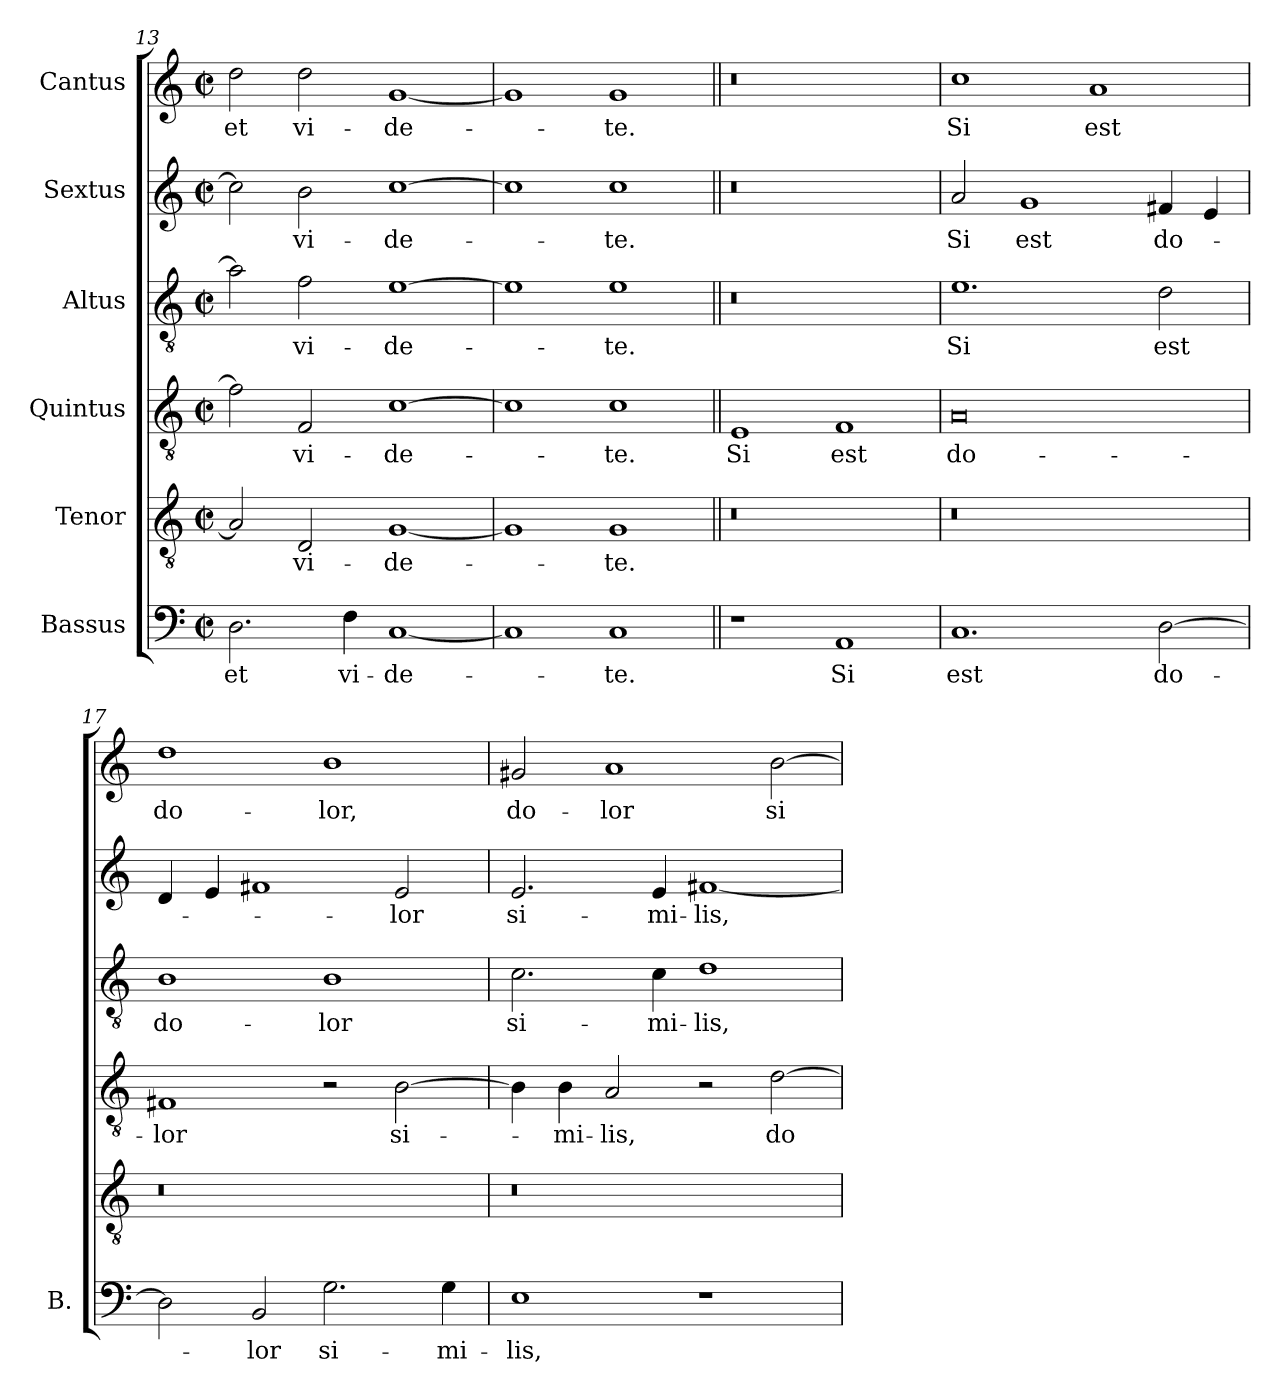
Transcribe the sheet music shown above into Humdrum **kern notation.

**kern	**text	**kern	**text	**kern	**text	**kern	**text	**kern	**text	**kern	**text
*part6	*part6	*part5	*part5	*part4	*part4	*part3	*part3	*part2	*part2	*part1	*part1
*staff6	*staff6	*staff5	*staff5	*staff4	*staff4	*staff3	*staff3	*staff2	*staff2	*staff1	*staff1
*I"Bassus	*	*I"Tenor	*	*I"Quintus	*	*I"Altus	*	*I"Sextus	*	*I"Cantus	*
*I'B.	*	*	*	*	*	*	*	*	*	*	*
*clefF4	*	*clefGv2	*	*clefGv2	*	*clefGv2	*	*clefG2	*	*clefG2	*
*k[]	*	*k[]	*	*k[]	*	*k[]	*	*k[]	*	*k[]	*
*C:	*	*C:	*	*C:	*	*C:	*	*C:	*	*C:	*
*M2/2	*	*M2/2	*	*M2/2	*	*M2/2	*	*M2/2	*	*M2/2	*
*met(c|)	*	*met(c|)	*	*met(c|)	*	*met(c|)	*	*met(c|)	*	*met(c|)	*
=13	=13	=13	=13	=13	=13	=13	=13	=13	=13	=13	=13
2.D\	et	2A/]	.	2f\]	.	2a\]	.	2cc\]	.	2dd\	et
.	.	2D/	vi-	2F/	vi-	2f\	vi-	2b\	vi-	2dd\	vi-
4F\	vi-	.	.	.	.	.	.	.	.	.	.
[1C/	-de-	[1G/	-de-	[1c\	-de-	[1e\	-de-	[1cc\	-de-	[1g/	-de-
=14	=14	=14	=14	=14	=14	=14	=14	=14	=14	=14	=14
1C/]	.	1G/]	.	1c\]	.	1e\]	.	1cc\]	.	1g/]	.
1C/	-te.	1G/	-te.	1c\	-te.	1e\	-te.	1cc\	-te.	1g/	-te.
=15||	=15||	=15||	=15||	=15||	=15||	=15||	=15||	=15||	=15||	=15||	=15||
!	!	!LO:N:vis=0	!	!	!	!LO:N:vis=0	!	!LO:N:vis=0	!	!LO:N:vis=0	!
1r	.	1r	.	1E/	Si	1r	.	1r	.	1r	.
1AA/	Si	1ryy	.	1F/	est	1ryy	.	1ryy	.	1ryy	.
=16	=16	=16	=16	=16	=16	=16	=16	=16	=16	=16	=16
!	!	!LO:N:vis=0	!	!	!	!	!	!	!	!	!
1.C/	est	1r	.	0A/	do-	1.e\	Si	2a/	Si	1cc\	Si
.	.	.	.	.	.	.	.	1g/	est	.	.
.	.	1ryy	.	.	.	.	.	.	.	1a/	est
[2D\	do-	.	.	.	.	2d\	est	4f#X/	do-	.	.
.	.	.	.	.	.	.	.	4e/	.	.	.
=17	=17	=17	=17	=17	=17	=17	=17	=17	=17	=17	=17
!	!	!LO:N:vis=0	!	!	!	!	!	!	!	!	!
2D\]	.	1r	.	1F#X/	-lor	1B\	do-	4d/	.	1dd\	do-
.	.	.	.	.	.	.	.	4e/	.	.	.
2BB/	-lor	.	.	.	.	.	.	1f#X/	.	.	.
2.G\	si-	1ryy	.	2r	.	1B\	-lor	.	.	1b\	-lor,
.	.	.	.	[2B\	si-	.	.	2e/	-lor	.	.
4G\	-mi-	.	.	.	.	.	.	.	.	.	.
=18	=18	=18	=18	=18	=18	=18	=18	=18	=18	=18	=18
!	!	!LO:N:vis=0	!	!	!	!	!	!	!	!	!
1E\	-lis,	1r	.	4B\]	.	2.c\	si-	2.e/	si-	2g#X/	do-
.	.	.	.	4B\	-mi-	.	.	.	.	.	.
.	.	.	.	2A/	-lis,	.	.	.	.	1a/	-lor
.	.	.	.	.	.	4c\	-mi-	4e/	-mi-	.	.
1r	.	1ryy	.	2r	.	1d\	-lis,	[1f#X/	-lis,	.	.
.	.	.	.	[2d\	do-	.	.	.	.	[2b\	si-
=	=	=	=	=	=	=	=	=	=	=	=
*-	*-	*-	*-	*-	*-	*-	*-	*-	*-	*-	*-
